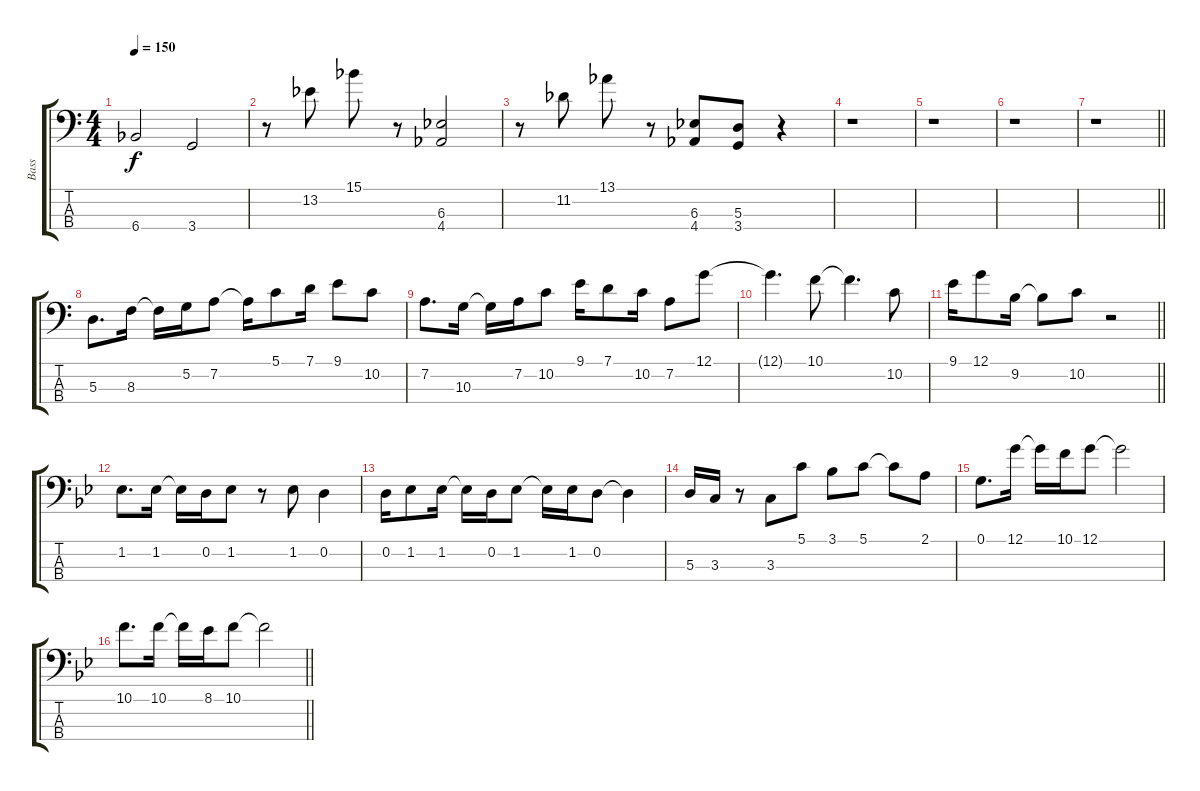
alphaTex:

\track ("Bass" "Bass") {instrument electricbasspick}
\staff {score tabs}
\tuning (G2 D2 A1 E1) {hide}
\ts (4 4)
\tempo 150
\clef f4
\ks c
6.4{acc b}.2{dy f} 3.4.2 |
r.8 13.2{acc b}.8 15.1{acc b}.8 r.8 (6.3{acc b} 4.4{acc b}).2 |
r.8 11.2{acc b}.8 13.1{acc b}.8 r.8 (6.3{acc b} 4.4{acc b}).8 (5.3 3.4).8 r.4 |
r.1 |
r.1 |
r.1 |
\barLineRight lightlight
r.1 |
5.3.8{d} 8.3.16 8.3{t}.16 5.2.16 7.2.8 7.2{t}.16 5.1.8 7.1.16 9.1.8 10.2.8 |
7.2.8{d} 10.3.16 10.3{t}.16 7.2.16 10.2.8 9.1.16 7.1.8 10.2.16 7.2.8 12.1.8 |
12.1{t}.4{d} 10.1.8 10.1{t}.4{d} 10.2.8 |
\barLineRight lightlight
9.1.16 12.1.8 9.2.16 9.2{t}.8 10.2.8 r.2 |
\ks bb
1.2.8{d} 1.2.16 1.2{t}.16 0.2.16 1.2.8 r.8 1.2.8 0.2.4 |
0.2.16 1.2.8 1.2.16 1.2{t}.16 0.2.16 1.2.8 1.2{t}.16 1.2.16 0.2.8 0.2{t}.4 |
5.3.16 3.3.16 r.8 3.3.8 5.1.8 3.1.8 5.1.8 5.1{t}.8 2.1.8 |
0.1.8{d} 12.1.16 12.1{t}.16 10.1.16 12.1.8 12.1{t}.2 |
\barLineRight lightlight
10.1.8{d} 10.1.16 10.1{t}.16 8.1.16 10.1.8 10.1{t}.2
